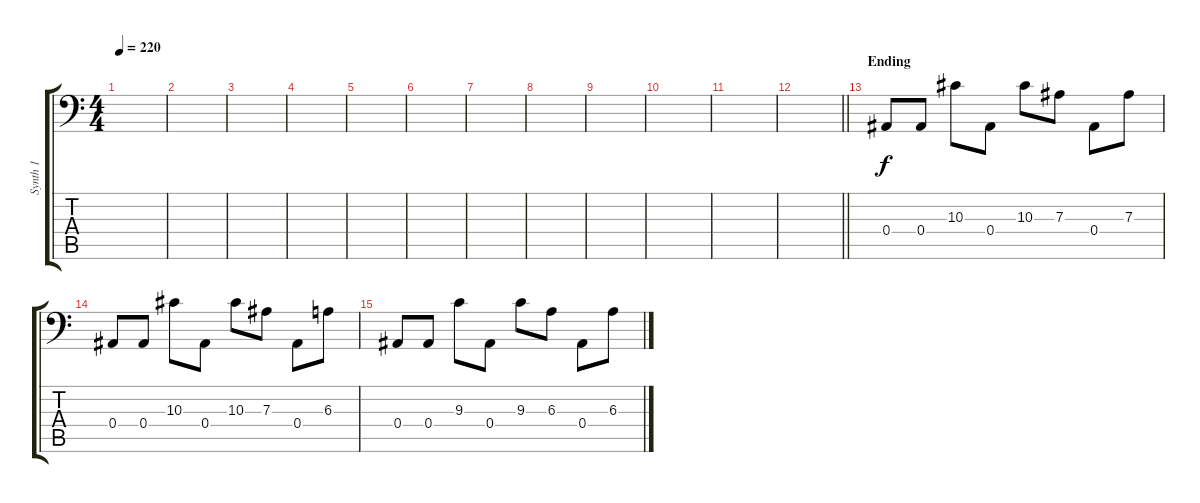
\track ("Synth 1" "Synth 1") {instrument pad3polysynth}
\staff {score tabs}
\tuning (C4 G3 Eb3 Bb2 F2 Bb1) {hide}
\ts (4 4)
\tempo 220
\clef f4
\ks c
|
|
|
|
|
|
|
|
|
|
|
\barLineRight lightlight
|
\section ("" "Ending")
0.4.8{volume 5} 0.4.8 10.3.8 0.4.8 10.3.8 7.3.8 0.4.8 7.3.8 |
0.4.8 0.4.8 10.3.8 0.4.8 10.3.8 7.3.8 0.4.8 6.3.8 |
0.4.8 0.4.8 9.3.8 0.4.8 9.3.8 6.3.8 0.4.8 6.3.8
